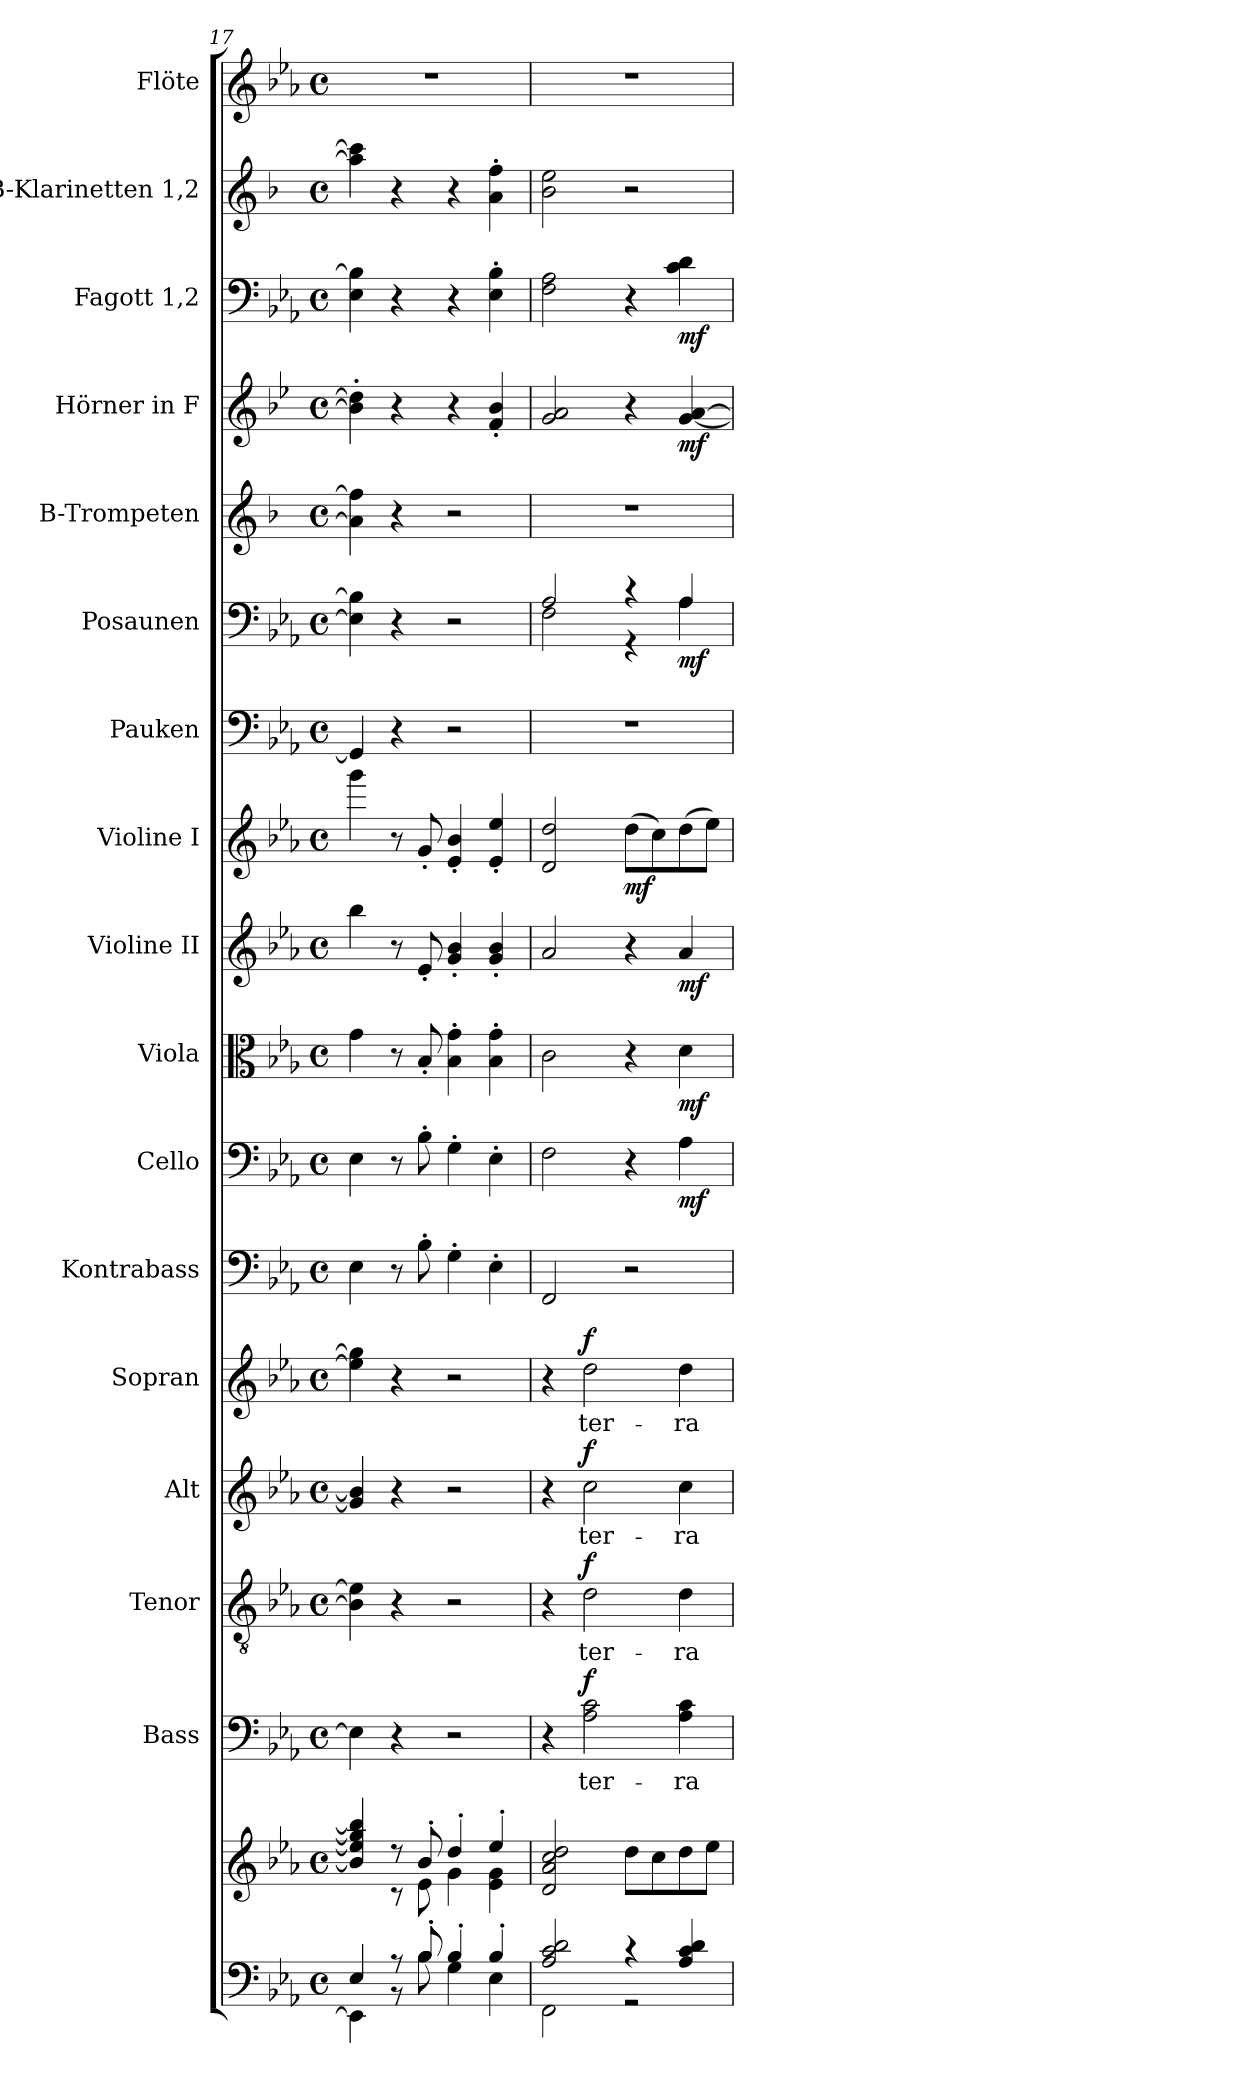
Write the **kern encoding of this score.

**kern	**kern	**kern	**text	**dynam	**kern	**text	**dynam	**kern	**text	**dynam	**kern	**text	**dynam	**kern	**kern	**dynam	**kern	**dynam	**kern	**dynam	**kern	**dynam	**kern	**kern	**dynam	**kern	**kern	**dynam	**kern	**dynam	**kern	**kern
*part17	*part17	*part16	*part16	*part16	*part15	*part15	*part15	*part14	*part14	*part14	*part13	*part13	*part13	*part12	*part11	*part11	*part10	*part10	*part9	*part9	*part8	*part8	*part7	*part6	*part6	*part5	*part4	*part4	*part3	*part3	*part2	*part1
*staff18	*staff17	*staff16	*staff16	*staff16	*staff15	*staff15	*staff15	*staff14	*staff14	*staff14	*staff13	*staff13	*staff13	*staff12	*staff11	*staff11	*staff10	*staff10	*staff9	*staff9	*staff8	*staff8	*staff7	*staff6	*staff6	*staff5	*staff4	*staff4	*staff3	*staff3	*staff2	*staff1
*	*	*I"Bass	*	*	*I"Tenor	*	*	*I"Alt	*	*	*I"Sopran	*	*	*I"Kontrabass	*I"Cello	*	*I"Viola	*	*I"Violine II	*	*I"Violine I	*	*I"Pauken	*I"Posaunen	*	*I"B-Trompeten	*I"Hörner in F	*	*I"Fagott 1,2	*	*I"B-Klarinetten 1,2	*I"Flöte
*	*	*I'B.	*	*	*I'T.	*	*	*I'A.	*	*	*I'S.	*	*	*I'Kb.	*	*	*I'Vla.	*	*I'Vl. II	*	*I'Vl. I	*	*I'Pk.	*I'Pos.	*	*I'B Trp.	*	*	*I'Fg.	*	*I'Kl.	*I'Fl.
*clefF4	*clefG2	*clefF4	*	*	*clefGv2	*	*	*clefG2	*	*	*clefG2	*	*	*clefF4	*clefF4	*	*clefC3	*	*clefG2	*	*clefG2	*	*clefF4	*clefF4	*	*clefG2	*clefG2	*	*clefF4	*	*clefG2	*clefG2
*	*	*	*	*	*	*	*	*	*	*	*	*	*	*ITrd7c12	*	*	*	*	*	*	*	*	*	*	*	*ITrd1c2	*ITrd4c7	*	*	*	*ITrd1c2	*
*k[b-e-a-]	*k[b-e-a-]	*k[b-e-a-]	*	*	*k[b-e-a-]	*	*	*k[b-e-a-]	*	*	*k[b-e-a-]	*	*	*k[b-e-a-]	*k[b-e-a-]	*	*k[b-e-a-]	*	*k[b-e-a-]	*	*k[b-e-a-]	*	*k[b-e-a-]	*k[b-e-a-]	*	*k[b-e-a-]	*k[b-e-a-]	*	*k[b-e-a-]	*	*k[b-e-a-]	*k[b-e-a-]
*E-:	*E-:	*E-:	*	*	*E-:	*	*	*E-:	*	*	*E-:	*	*	*E-:	*E-:	*	*E-:	*	*E-:	*	*E-:	*	*E-:	*E-:	*	*E-:	*E-:	*	*E-:	*	*E-:	*E-:
*M4/4	*M4/4	*M4/4	*	*	*M4/4	*	*	*M4/4	*	*	*M4/4	*	*	*M4/4	*M4/4	*	*M4/4	*	*M4/4	*	*M4/4	*	*M4/4	*M4/4	*	*M4/4	*M4/4	*	*M4/4	*	*M4/4	*M4/4
*met(c)	*met(c)	*met(c)	*	*	*met(c)	*	*	*met(c)	*	*	*met(c)	*	*	*met(c)	*met(c)	*	*met(c)	*	*met(c)	*	*met(c)	*	*met(c)	*met(c)	*	*met(c)	*met(c)	*	*met(c)	*	*met(c)	*met(c)
=17	=17	=17	=17	=17	=17	=17	=17	=17	=17	=17	=17	=17	=17	=17	=17	=17	=17	=17	=17	=17	=17	=17	=17	=17	=17	=17	=17	=17	=17	=17	=17	=17
*^	*^	*	*	*	*	*	*	*	*	*	*	*	*	*	*	*	*	*	*	*	*	*	*	*	*	*	*	*	*	*	*	*
4E-/	4EE-\]	4b-/] 4ee-/] 4gg/] 4bb-/]	4ryy	4E-\]	.	.	4B-\] 4e-\]	.	.	4g/] 4b-/]	.	.	4ee-\] 4gg\]	.	.	4EE-\	4E-\	.	4g\	.	4bb-\	.	4ggg\	.	4GG/]	4E-\] 4B-\]	.	4g\] 4ee-\]	4e-\]'> 4g\]'>	.	4E-\ 4B-\]	.	4gg\] 4bb-\]	1r
8r	8r	8r	8r	4r	.	.	4r	.	.	4r	.	.	4r	.	.	8r	8r	.	8r	.	8r	.	8r	.	4r	4r	.	4r	4r	.	4r	.	4r	.
8B-'</	8B-\	8b-'>/	8e-\	.	.	.	.	.	.	.	.	.	.	.	.	8BB-'>\	8B-'>\	.	8B-'</	.	8e-'</	.	8g'</	.	.	.	.	.	.	.	.	.	.	.
4B-'</	4G\	4dd'>/	4g\	2r	.	.	2r	.	.	2r	.	.	2r	.	.	4GG'>\	4G'>\	.	4B-\'> 4g\'>	.	4g/'< 4b-/'<	.	4e-/'< 4b-/'<	.	2r	2r	.	2r	4r	.	4r	.	4r	.
4B-'</	4E-\	4ee-'>/	4e-\ 4g\	.	.	.	.	.	.	.	.	.	.	.	.	4EE-'>\	4E-'>\	.	4B-\'> 4g\'>	.	4g/'< 4b-/'<	.	4e-/'< 4ee-/'<	.	.	.	.	.	4B-/'< 4e-/'<	.	4E-\'> 4B-\'>	.	4g\'> 4ee-\'>	.
*	*	*v	*v	*	*	*	*	*	*	*	*	*	*	*	*	*	*	*	*	*	*	*	*	*	*	*	*	*	*	*	*	*	*	*
=18	=18	=18	=18	=18	=18	=18	=18	=18	=18	=18	=18	=18	=18	=18	=18	=18	=18	=18	=18	=18	=18	=18	=18	=18	=18	=18	=18	=18	=18	=18	=18	=18	=18
*	*	*	*	*	*	*	*	*	*	*	*	*	*	*	*	*	*	*	*	*	*	*	*	*	*^	*	*	*	*	*	*	*	*
2A-/ 2c/ 2d/	2FF\	2d/ 2a-/ 2cc/ 2dd/	4r	.	.	4r	.	.	4r	.	.	4r	.	.	2FFF/	2F\	.	2c\	.	2a-/	.	2d/ 2dd/	.	1r	2A-/	2F\	.	1r	2c/ 2d/	.	2F\ 2A-\	.	2a-\ 2dd\	1r
!	!	!	!	!LO:LY:b	!LO:DY:a	!	!LO:LY:b	!LO:DY:a	!	!LO:LY:b	!LO:DY:a	!	!LO:LY:b	!LO:DY:a	!	!	!	!	!	!	!	!	!	!	!	!	!	!	!	!	!	!	!	!
.	.	.	2A-\ 2c\	ter-	f	2d\	ter-	f	2cc\	ter-	f	2dd\	ter-	f	.	.	.	.	.	.	.	.	.	.	.	.	.	.	.	.	.	.	.	.
!	!	!	!	!	!	!	!	!	!	!	!	!	!	!	!	!	!	!	!	!	!	!	!LO:DY:b	!	!	!	!	!	!	!	!	!	!	!
4rc	2rGG	8dd\L	.	.	.	.	.	.	.	.	.	.	.	.	2r	4r	.	4r	.	4r	.	(>8dd\L	mf	.	4r	4r	.	.	4r	.	4r	.	2r	.
.	.	8cc\	.	.	.	.	.	.	.	.	.	.	.	.	.	.	.	.	.	.	.	8cc\)	.	.	.	.	.	.	.	.	.	.	.	.
!	!	!	!	!LO:LY:b	!	!	!LO:LY:b	!	!	!LO:LY:b	!	!	!LO:LY:b	!	!	!	!LO:DY:b	!	!LO:DY:b	!	!LO:DY:b	!	!	!	!	!	!LO:DY:b	!	!	!LO:DY:b	!	!LO:DY:b	!	!
4A-/ 4c/ 4d/	.	8dd\	4A-\ 4c\	-ra	.	4d\	-ra	.	4cc\	-ra	.	4dd\	-ra	.	.	4A-\	mf	4d\	mf	4a-/	mf	(>8dd\	.	.	4A-/	4A-\	mf	.	[4c/ [4d/	mf	4c\ 4d\	mf	.	.
.	.	8ee-\J	.	.	.	.	.	.	.	.	.	.	.	.	.	.	.	.	.	.	.	8ee-\J)	.	.	.	.	.	.	.	.	.	.	.	.
*v	*v	*	*	*	*	*	*	*	*	*	*	*	*	*	*	*	*	*	*	*	*	*	*	*	*v	*v	*	*	*	*	*	*	*	*
=	=	=	=	=	=	=	=	=	=	=	=	=	=	=	=	=	=	=	=	=	=	=	=	=	=	=	=	=	=	=	=	=
*-	*-	*-	*-	*-	*-	*-	*-	*-	*-	*-	*-	*-	*-	*-	*-	*-	*-	*-	*-	*-	*-	*-	*-	*-	*-	*-	*-	*-	*-	*-	*-	*-
